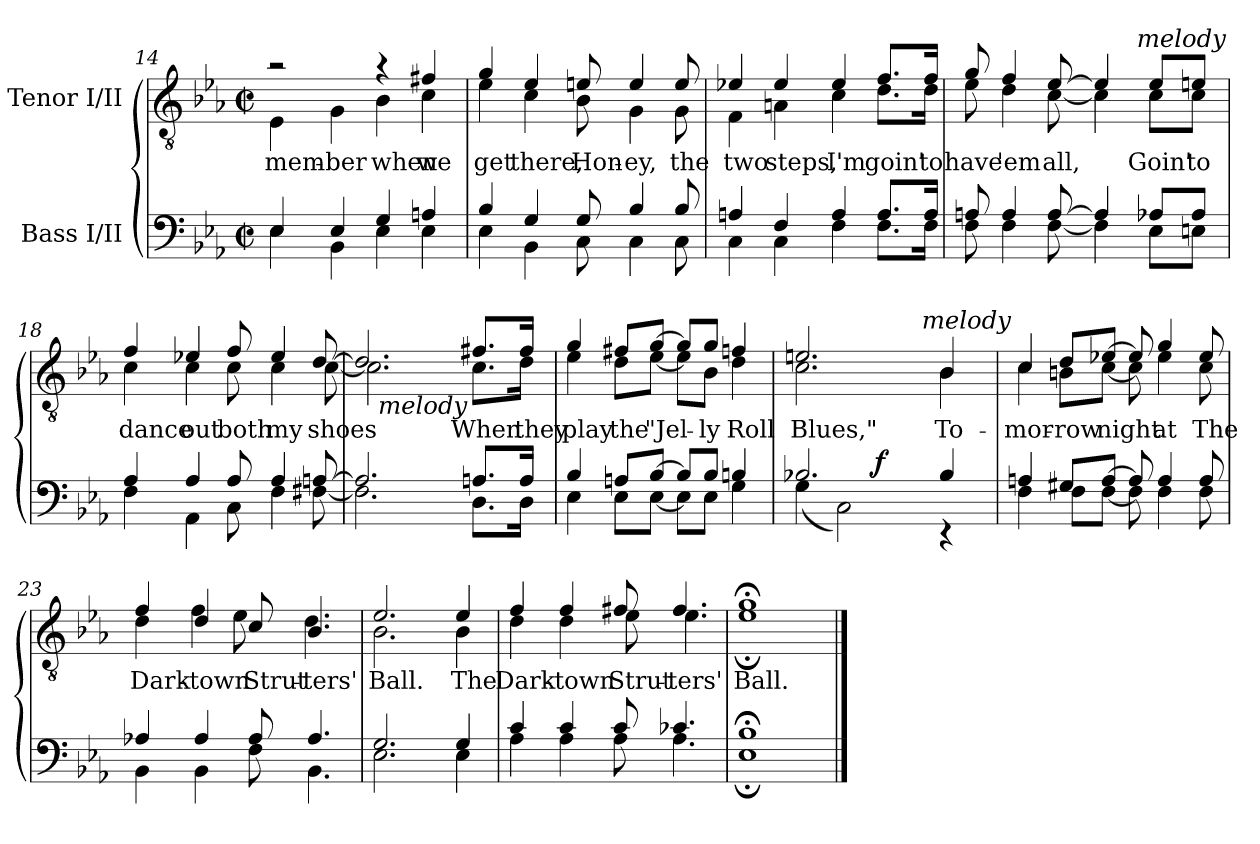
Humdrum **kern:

**kern	**dynam	**kern	**text
*part2	*part2	*part1	*part1
*staff2	*staff2	*staff1	*staff1
*I"Bass I/II	*	*I"Tenor I/II	*
*clefF4	*	*clefGv2	*
*k[b-e-a-]	*	*k[b-e-a-]	*
*E-:	*	*E-:	*
*M2/2	*	*M2/2	*
*met(c|)	*	*met(c|)	*
=14	=14	=14	=14
*^	*	*^	*
4E-/	4E-\	.	2ra	4E-\	-mem-
4E-/	4BB-\	.	.	4G\	-ber
4G/	4E-\	.	4ra	4B-\	when
4An/	4E-\	.	4f#X/	4c\	we
=15	=15	=15	=15	=15	=15
4B-/	4E-\	.	4g/	4e-\	get
4G/	4BB-\	.	4e-/	4c\	there,
8G/	8C\	.	8en/	8B-\	Hon-
4B-/	4C\	.	4e/	4G\	-ey,
8B-/	8C\	.	8e/	8G\	the
!!LO:LB:g=z	!!
=16	=16	=16	=16	=16	=16
4An/	4C\	.	4e-X/	4F\	two
4F/	4C\	.	4e-/	4An\	steps,
4A/	4F\	.	4e-/	4c\	I'm
8.A/L	8.F\L	.	8.f/L	8.d\L	goin'
16A/Jk	16F\Jk	.	16f/Jk	16d\Jk	to
=17	=17	=17	=17	=17	=17
*	*	*	*	*^	*
8An/	8F\	.	8g/	8e-\	2ryy	have
4A/	4F\	.	4f/	4d\	.	'em
[>8A/	[<8F\	.	[>8e-/	[<8c\	.	all,
4A/]	4F\]	.	4e-/]	4c\]	8..ryy	.
!	!	!	!	!	!LO:TX:a:i:t=melody	!
.	.	.	.	.	4ryy	.
8A-X/L	8E-\L	.	8e-/L	8c\L	.	Goin'
8A-/J	8En\J	.	8en/J	8c\J	.	to
.	.	.	.	.	32ryy	.
*	*	*	*	*v	*v	*
=18	=18	=18	=18	=18	=18
4A-/	4F\	.	4f/	4c\	dance
4A-/	4AA-\	.	4e-X/	4c\	out
8A-/	8C\	.	8f/	8c\	both
4A-/	4F\	.	4e-/	4c\	my
[>8An/	[<8F#X\	.	[>8d/	[<8c\	shoes
=19	=19	=19	=19	=19	=19
*	*	*	*	*^	*
2.A/]	2.F#\]	.	2.d/]	2.c\]	16.ryy	.
!	!	!	!	!	!LO:TX:b:i:t=melody	!
.	.	.	.	.	2ryy	.
.	.	.	.	.	4ryy	.
8.An/L	8.D\L	.	8.f#X/L	8.c\L	.	When
.	.	.	.	.	8ryy	.
16A/Jk	16D\Jk	.	16f#/Jk	16d\Jk	.	they
.	.	.	.	.	32ryy	.
*	*	*	*	*v	*v	*
=20	=20	=20	=20	=20	=20
4B-/	4E-\	.	4g/	4e-\	play
8An/L	8E-\L	.	8f#X/L	8d\L	the
[>8B-/J	[<8E-\J	.	[>8g/J	[<8e-\J	"Jel-
8B-/L]	8E-\L]	.	8g/L]	8e-\L]	.
8B-/J	8E-\J	.	8g/J	8B-\J	-ly
4Bn/	4G\	.	4fn/	4d\	Roll
!!LO:LB:g=z
=21	=21	=21	=21	=21	=21
*	*^	*	*	*^	*
2.B-X/	(4G\	4...ryy	.	2.en/	2.c\	2ryy	Blues,"
.	2C\)	.	.	.	.	.	.
!	!	!	!LO:DY:a	!	!	!	!
.	.	2ryy	f	.	.	.	.
.	.	.	.	.	.	8.ryy	.
!	!	!	!	!	!	!LO:TX:a:i:t=melody	!
.	.	.	.	.	.	4ryy	.
4B-/	4rEE	.	.	4B-/	4B-\	.	To-
.	.	.	.	.	.	16ryy	.
.	.	32ryy	.	.	.	.	.
*	*v	*v	*	*	*	*	*
*	*	*	*	*v	*v	*
=22	=22	=22	=22	=22	=22
4An/	4F\	.	4c/	4c\	-mor-
8G#X/L	8F\L	.	8d/L	8Bn\L	-row
[>8A/J	[<8F\J	.	[>8e-X/J	[<8c\J	night
8A/]	8F\]	.	8e-/]	8c\]	.
4A/	4F\	.	4g/	4e-\	at
8A/	8F\	.	8e-/	8c\	The
=23	=23	=23	=23	=23	=23
4A-X/	4BB-\	.	4f/	4d\	Dark-
4A-/	4BB-\	.	4d/	4f\	-town
8A-/	8F\	.	8c/	8e-\	Strut-
4.A-/	4.BB-\	.	4.B-/	4.d\	-ters'
=24	=24	=24	=24	=24	=24
2.G/	2.E-\	.	2.e-/	2.B-\	Ball.
4G/	4E-\	.	4e-/	4B-\	The
=25	=25	=25	=25	=25	=25
4c/	4A-\	.	4f/	4d\	Dark-
4c/	4A-\	.	4f/	4d\	-town
8c/	8A-\	.	8f#X/	8e-\	Strut-
4.c-X/	4.A-\	.	4.f#/	4.e-\	-ters'
=26	=26	=26	=26	=26	=26
1B-;<	1E-;	.	1g;<	1e-;	Ball.
*v	*v	*	*	*	*
*	*	*v	*v	*
==	==	==	==
*-	*-	*-	*-
